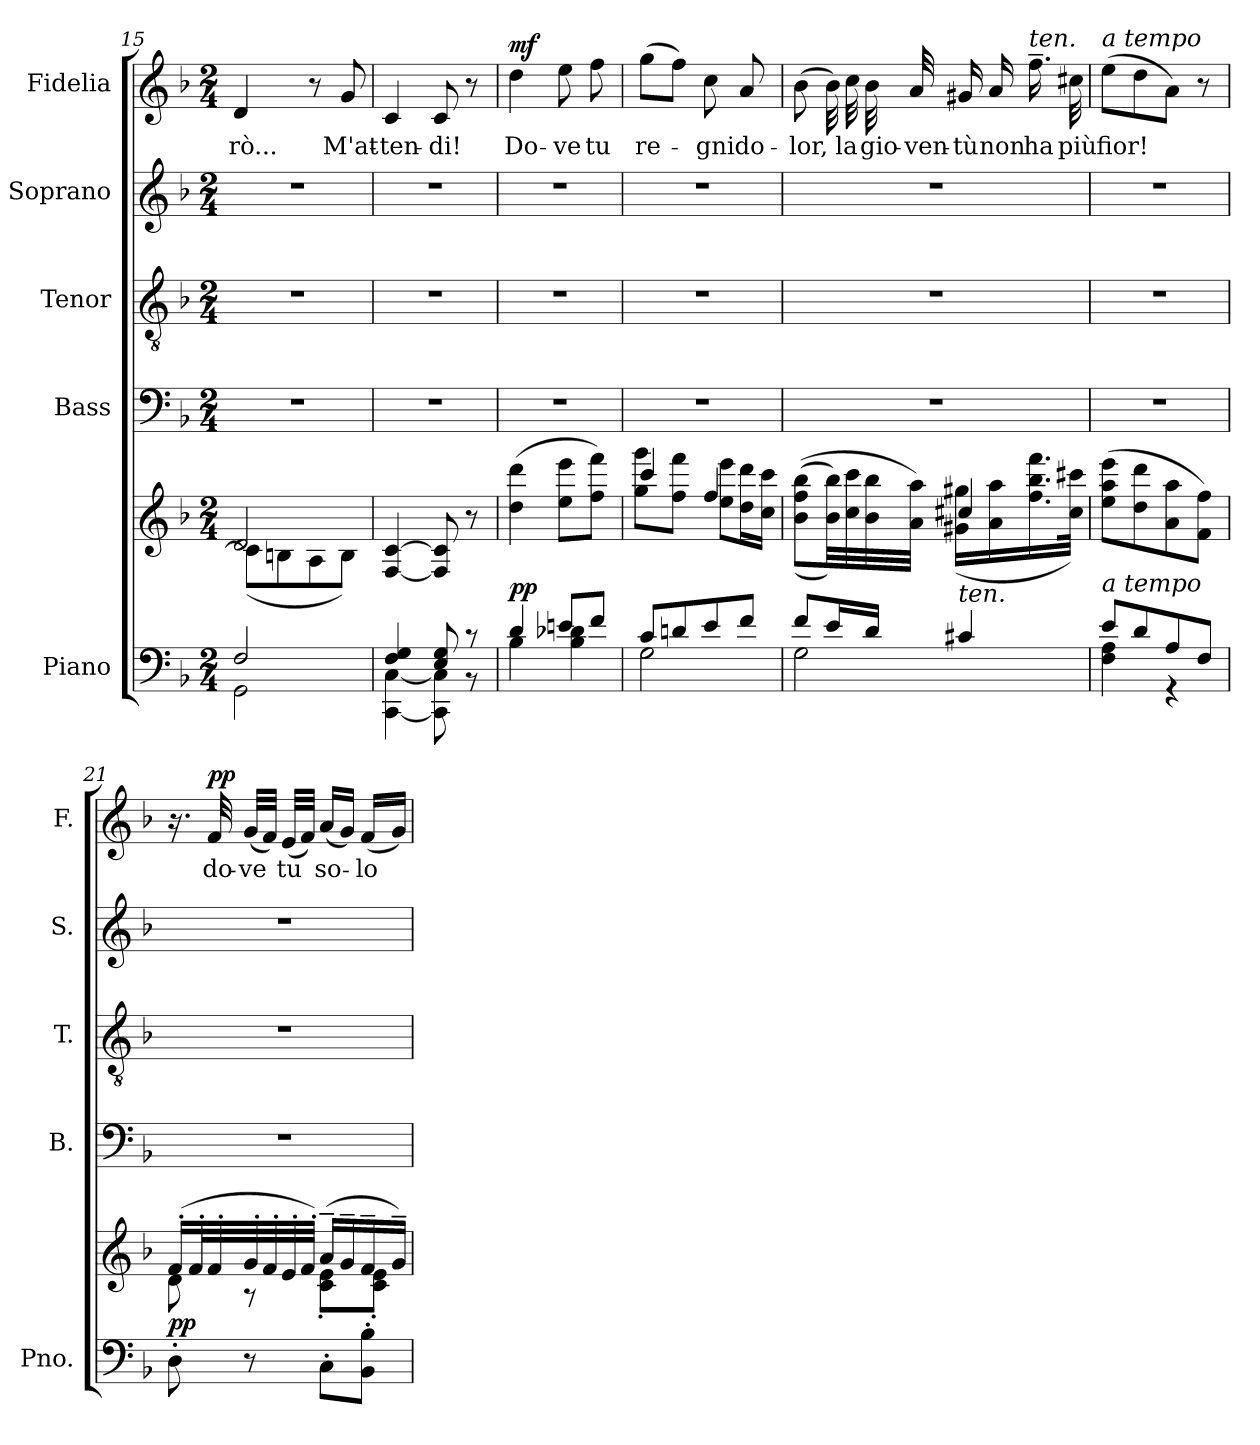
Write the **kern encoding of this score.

**kern	**kern	**dynam	**kern	**kern	**kern	**kern	**text	**dynam
*part5	*part5	*part5	*part4	*part3	*part2	*part1	*part1	*part1
*staff6	*staff5	*staff5/6	*staff4	*staff3	*staff2	*staff1	*staff1	*staff1
*I"Piano	*	*	*I"Bass	*I"Tenor	*I"Soprano	*I"Fidelia	*	*
*I'Pno.	*	*	*I'B.	*I'T.	*I'S.	*I'F.	*	*
*clefF4	*clefG2	*	*clefF4	*clefGv2	*clefG2	*clefG2	*	*
*k[b-]	*k[b-]	*	*k[b-]	*k[b-]	*k[b-]	*k[b-]	*	*
*M2/4	*M2/4	*	*M2/4	*M2/4	*M2/4	*M2/4	*	*
=15	=15	=15	=15	=15	=15	=15	=15	=15
*^	*^	*	*	*	*	*	*	*
!	!	!	!	!	!	!	!	!	!LO:LY:b	!
2F/	2GG\	2d/	(<8c\L]	.	2r	2r	2r	4d/	-rò...	.
.	.	.	8Bn\	.	.	.	.	.	.	.
.	.	.	8A\	.	.	.	.	8r	.	.
!	!	!	!	!	!	!	!	!	!LO:LY:b	!
.	.	.	8B\J)	.	.	.	.	8g/	M'at-	.
=16	=16	=16	=16	=16	=16	=16	=16	=16	=16	=16
!	!	!	!	!	!	!	!	!	!LO:LY:b	!
*	*	*v	*v	*	*	*	*	*	*	*
4F/ 4G/	[4CC\ [4C\	[4F/ [4c/	.	2r	2r	2r	4c/	-ten-	.
!	!	!	!	!	!	!	!	!LO:LY:b	!
8E/ 8G/	8CC\] 8C\]	8F/] 8c/]	.	.	.	.	8c/	-di!	.
8r	8r	8r	.	.	.	.	8r	.	.
=17	=17	=17	=17	=17	=17	=17	=17	=17	=17
!	!	!	!LO:DY:a=2	!	!	!	!	!LO:LY:b	!LO:DY:a
4d/	4B-i\	(>4dd\ 4ddd\	pp	2r	2r	2r	4dd\	Do-	mf
!	!	!	!	!	!	!	!	!LO:LY:b	!
8en/L	4B-\ 4d-X\	8ee\ 8eee\L	.	.	.	.	8ee\	-ve	.
!	!	!	!	!	!	!	!	!LO:LY:b	!
8f/J	.	8ff\ 8fff\J)	.	.	.	.	8ff\	tu	.
!!LO:LB:g=z
=18	=18	=18	=18	=18	=18	=18	=18	=18	=18
*	*	*	*	*	*	*	*MM42	*	*
*	*	*^	*	*	*	*	*	*	*
!	!	!	!	!	!	!	!	!	!LO:LY:b	!
8c/L	2G\	4ccc/	8gg\ 8ggg\L	.	2r	2r	2r	(>8gg\L	re-	.
8dn/	.	.	8ff\ 8fff\J	.	.	.	.	8ff\J)	.	.
!	!	!	!	!	!	!	!	!	!LO:LY:b	!
8e/	.	4ff/	8ee\ 8eee\L	.	.	.	.	8cc\	-gni	.
!	!	!	!	!	!	!	!	!	!LO:LY:b	!
8f/J	.	.	16dd\ 16ddd\L	.	.	.	.	8a/	do-	.
.	.	.	16cc\ 16ccc\JJ	.	.	.	.	.	.	.
=19	=19	=19	=19	=19	=19	=19	=19	=19	=19	=19
!	!	!	!	!	!	!	!	!	!LO:LY:b	!
8f/L	2G\	4ryy	(<(>(>8b-\ 8ff\ 8bb-\L	.	2r	2r	2r	(>8b-\	-lor,	.
16e/L	.	.	32b-\ 32bb-\LL))	.	.	.	.	32b-\)	.	.
!	!	!	!	!	!	!	!	!	!LO:LY:b	!
.	.	.	32cc\ 32ccc\	.	.	.	.	32cc\	la	.
!	!	!	!	!	!	!	!	!	!LO:LY:b	!
16d/JJ	.	.	32b-\ 32bb-\	.	.	.	.	32b-\	gio-	.
!	!	!	!	!	!	!	!	!	!LO:LY:b	!
.	.	.	32a\ 32aa\JJJ)	.	.	.	.	32a/	-ven-	.
!LO:TX:a:i:t=ten.	!	!	!	!	!	!	!	!	!	!
!	!	!	!	!	!	!	!	!	!LO:LY:b	!
4c#X/	.	4cc#X/	(>16g#X\ 16gg#X\LL	.	.	.	.	16g#X/	-tù	.
!	!	!	!	!	!	!	!	!	!LO:LY:b	!
.	.	.	16a\ 16aa\	.	.	.	.	16a/	non	.
!	!	!	!	!	!	!	!	!LO:TX:a:i:t=ten.	!	!
!	!	!	!	!	!	!	!	!	!LO:LY:b	!
.	.	.	16.ff\ 16.bb-\ 16.fff\	.	.	.	.	16.ff~\	ha	.
!	!	!	!	!	!	!	!	!	!LO:LY:b	!
.	.	.	32cc#\ 32ccc#X\JJk)	.	.	.	.	32cc#X\	più	.
*	*	*v	*v	*	*	*	*	*	*	*
=20	=20	=20	=20	=20	=20	=20	=20	=20	=20
*	*	*	*	*	*	*	*MM45	*	*
*	*	*^	*	*	*	*	*	*	*
!	!	!	!	!	!	!	!	!LO:TX:a:i:t=a tempo	!	!
!LO:TX:a:i:t=a tempo	!	!	!	!	!	!	!	!	!	!
!	!	!	!	!	!	!	!	!	!LO:LY:b	!
*	*	*v	*v	*	*	*	*	*	*	*
8e/L	4F\ 4A\	(>8ee\ 8aa\ 8eee\L	.	2r	2r	2r	(>8ee\L	fior!	.
8d/	.	8dd\ 8ddd\	.	.	.	.	8dd\	.	.
8A/	4r	8a\ 8aa\	.	.	.	.	8a\J)	.	.
8F/J	.	8f\ 8ff\J)	.	.	.	.	8r	.	.
*v	*v	*	*	*	*	*	*	*	*
=21	=21	=21	=21	=21	=21	=21	=21	=21
*	*^	*	*	*	*	*	*	*
!	!	!	!LO:DY:a=2	!	!	!	!	!	!
8D'\	(>16f'/LL	8d\	pp	2r	2r	2r	16.r	.	.
.	32f'/L	.	.	.	.	.	.	.	.
*	*	*	*	*	*	*	*MM40	*	*
!	!	!	!	!	!	!	!	!LO:LY:b	!LO:DY:a
.	32f'/	.	.	.	.	.	32f/	do-	pp
!	!	!	!	!	!	!	!	!LO:LY:b	!
8r	32g'/	8r	.	.	.	.	(<32g/LLL	-ve	.
.	32f'/	.	.	.	.	.	32f/JJJ)	.	.
!	!	!	!	!	!	!	!	!LO:LY:b	!
.	32e'/	.	.	.	.	.	(<32e/LLL	tu	.
.	32f'/JJJ)	.	.	.	.	.	32f/JJJ)	.	.
!	!	!	!	!	!	!	!	!LO:LY:b	!
8C'\L	(>16a~/LL	8c\' 8e\'L	.	.	.	.	(<16a/LL	so-	.
.	16g~/	.	.	.	.	.	16g/JJ)	.	.
!	!	!	!	!	!	!	!	!LO:LY:b	!
8BB-\' 8B-\'J	16f~/	8c\' 8e\'J	.	.	.	.	(<16f/LL	-lo	.
.	16g~/JJ)	.	.	.	.	.	16g/JJ)	.	.
*	*v	*v	*	*	*	*	*	*	*
=	=	=	=	=	=	=	=	=
*-	*-	*-	*-	*-	*-	*-	*-	*-
